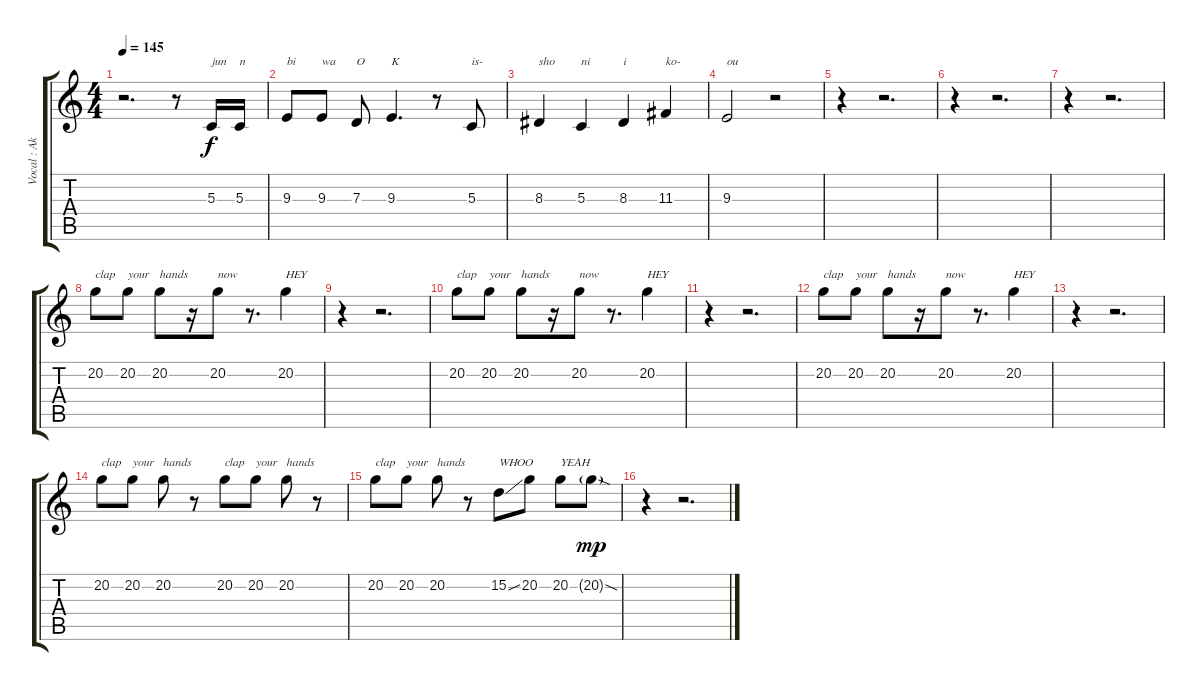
\track ("Vocal : Akiyama Mio" "Vocal : Ak") {instrument clarinet}
\staff {score tabs}
\tuning (E4 B3 G3 D3 A2 E2) {hide}
\ts (4 4)
\tempo 145
\clef g2
\ks c
r.2{d dy f} r.8 5.3.16{txt "jun"} 5.3.16{txt "n"} |
9.3.8{txt "bi"} 9.3.8{txt "wa"} 7.3.8{txt "O"} 9.3.4{d txt "K"} r.8 5.3.8{txt "is-"} |
8.3.4{txt "sho"} 5.3.4{txt "ni"} 8.3.4{txt "i"} 11.3.4{txt "ko-"} |
9.3.2{txt "ou"} r.2 |
r.4 r.2{d} |
r.4 r.2{d} |
r.4 r.2{d} |
20.2.8{txt "clap"} 20.2.8{txt "your"} 20.2.8{txt "hands"} r.16 20.2.8{txt "now"} r.8{d} 20.2.4{txt "HEY"} |
r.4 r.2{d} |
20.2.8{txt "clap"} 20.2.8{txt "your"} 20.2.8{txt "hands"} r.16 20.2.8{txt "now"} r.8{d} 20.2.4{txt "HEY"} |
r.4 r.2{d} |
20.2.8{txt "clap"} 20.2.8{txt "your"} 20.2.8{txt "hands"} r.16 20.2.8{txt "now"} r.8{d} 20.2.4{txt "HEY"} |
r.4 r.2{d} |
20.2.8{txt "clap"} 20.2.8{txt "your"} 20.2.8{txt "hands"} r.8 20.2.8{txt "clap"} 20.2.8{txt "your"} 20.2.8{txt "hands"} r.8 |
20.2.8{txt "clap"} 20.2.8{txt "your"} 20.2.8{txt "hands"} r.8 15.2{ss}.8{txt "WHOO"} 20.2.8 20.2.8{txt "YEAH"} 20.2{sod g}.8{dy mp} |
r.4 r.2{d}
